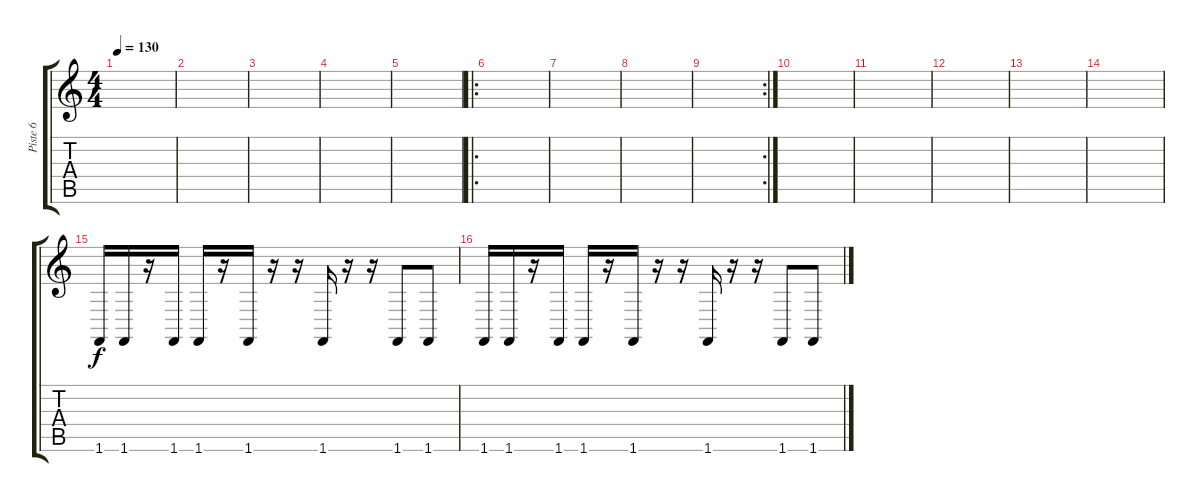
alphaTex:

\track ("Piste 6" "Piste 6") {instrument trombone}
\staff {score tabs}
\tuning (E4 B3 G3 D3 A2 E2) {hide}
\ts (4 4)
\tempo 130
\clef g2
\ks c
|
|
|
|
|
\ro
|
|
|
\rc 2
|
|
|
|
|
|
1.6.16 1.6.16 r.16 1.6.16 1.6.16 r.16 1.6.16 r.16 r.16 1.6.16 r.16 r.16 1.6.8 1.6.8 |
1.6.16 1.6.16 r.16 1.6.16 1.6.16 r.16 1.6.16 r.16 r.16 1.6.16 r.16 r.16 1.6.8 1.6.8
